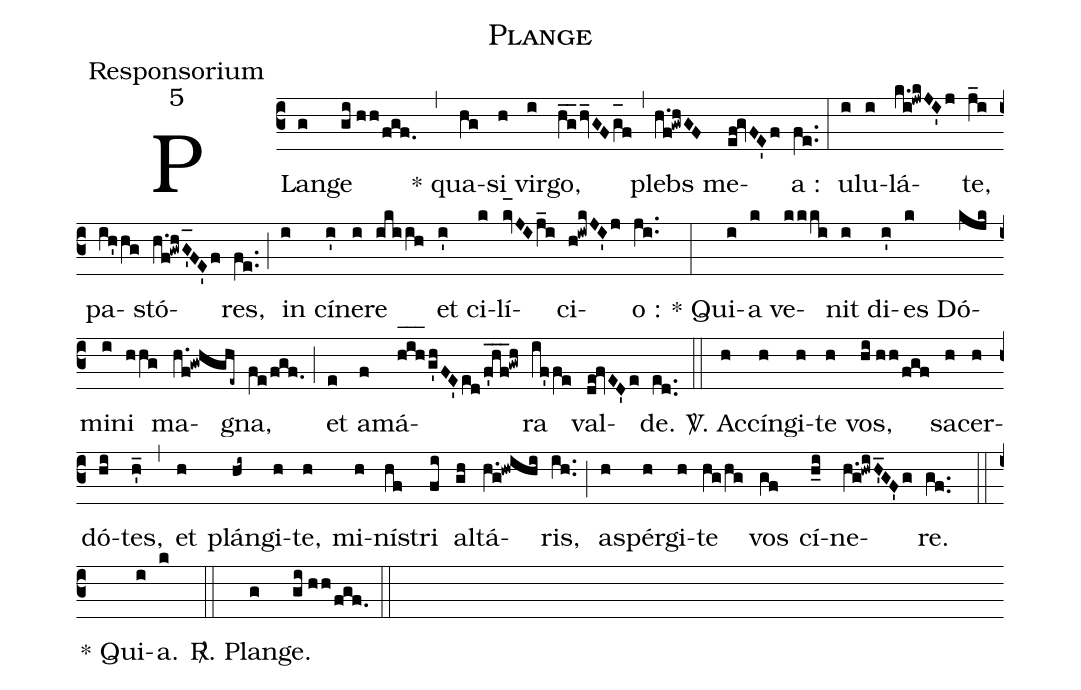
name:Plange;
office-part:Responsorium;
mode:5;
%%
(c3) PLan(g)ge(gi//hh/fgf.) (,) * qua(hg)si(h) vir(i)go,(h_g_2hv_GFg_[oh:h]f) (,) plebs(h.f!gwhGF) me(ef!gvFE'f)a :(fe..) (:) u(i)lu(i)lá(k.i!jwkJI'j)te,(j_i) pa(ih'hg)stó(h.f!gwhG'_[oh:h]FE'f)res,(fe..) (;) in(i) cí(i')ne(i)re(ikiih) et(i') ci(k)lí(kv_[oh:h+1mm]JIj_i)ci(h!iwkJI'j)o :(ji..) (:) * Qui(i)a(k) ve(kkki)nit(i) di(i')es(k) Dó(kjk)mi(i)ni(hhg) ma(h.f!gwhghe~)gna,(fe/fgf.) (;) et(e) a(f)má(h_[oh:h]i_[oh:h]h_[oh:h]g'hFE'ed/f'hf___!gwh)ra(if'fe) val(de!fvED'e)de.(ed..) (::) <sp>V/</sp>. Ac(h)cín(h)gi(h)te(h) vos,(hi//hh/fgf) sa(h)cer(h)dó(hi)tes,(h'_) (,) et(h) plán(hi~)gi(h)te,(h) mi(h)ní(hf)stri(fi) al(gh)tá(h.g!hwihi)ris,(ih..) (;) a(h)spér(h)gi(h)te(hg/hg) vos(gf) cí(h_i)ne(h.g!hwiH'_GF'g)re.(gf..) (::) * Qui(i)a.(k) (::) <sp>R/</sp>. Plan(g)ge.(gi//hh/fgf.) (::)
